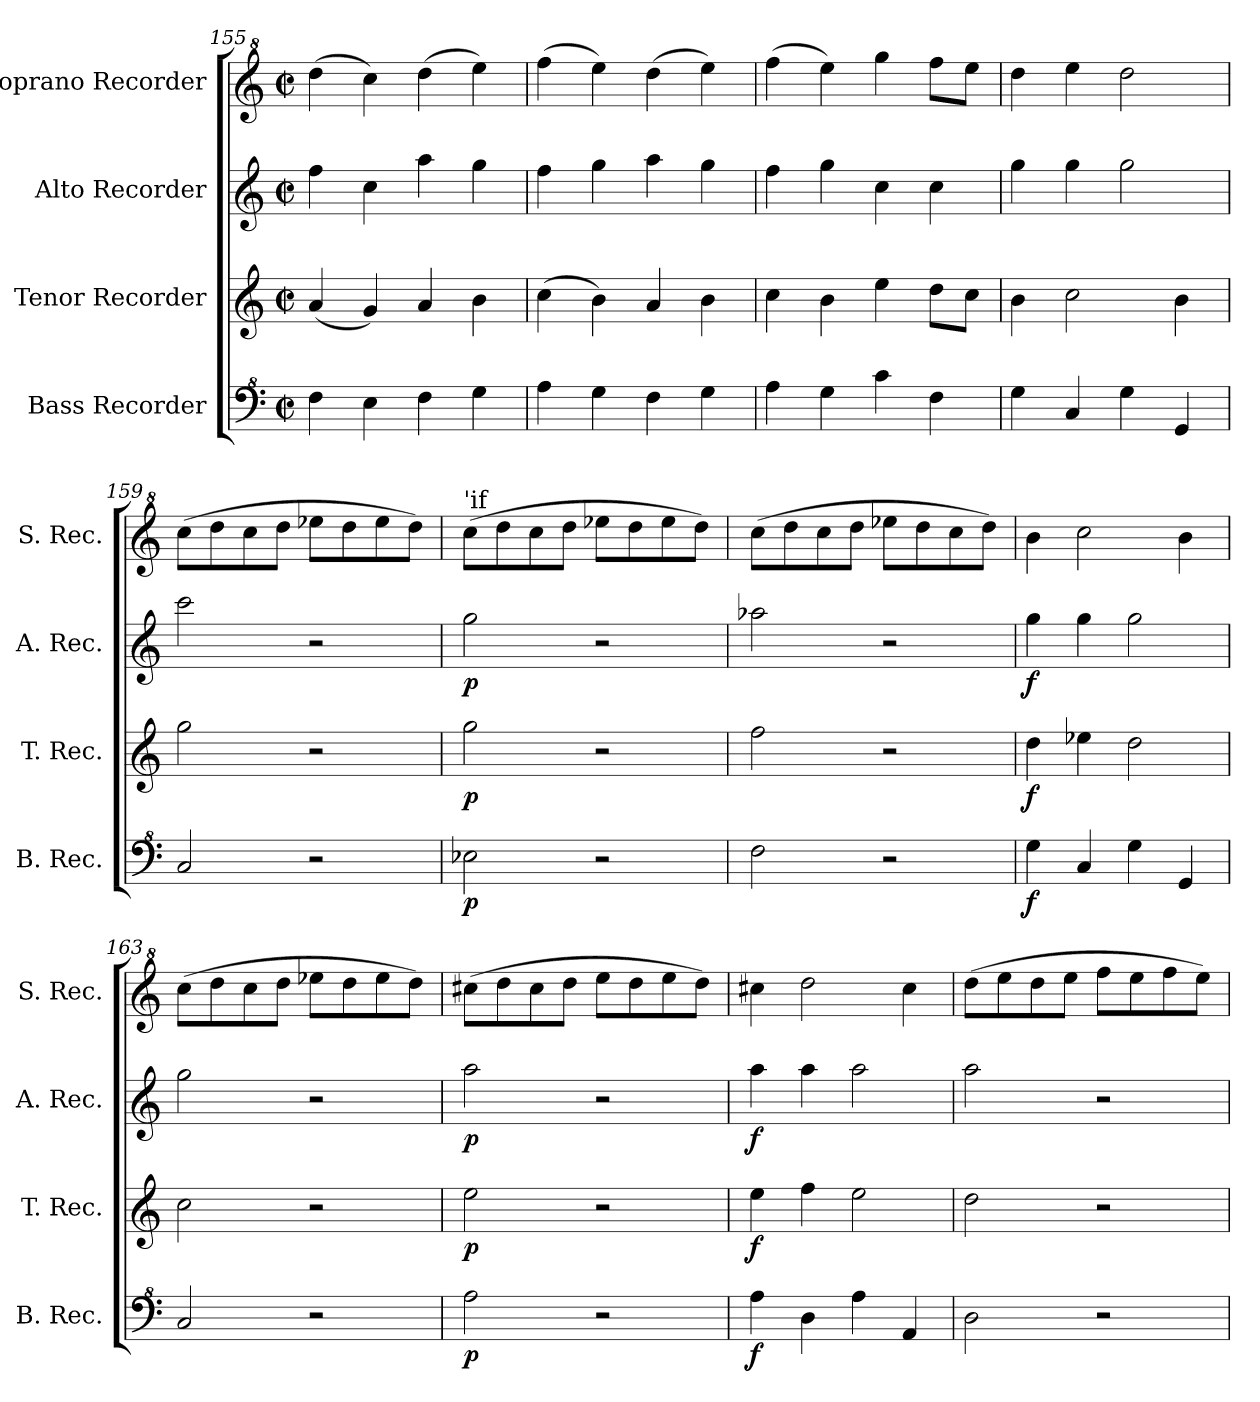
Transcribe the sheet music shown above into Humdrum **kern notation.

**kern	**dynam	**kern	**dynam	**kern	**dynam	**kern
*part4	*part4	*part3	*part3	*part2	*part2	*part1
*staff4	*staff4	*staff3	*staff3	*staff2	*staff2	*staff1
*I"Bass Recorder	*	*I"Tenor Recorder	*	*I"Alto Recorder	*	*I"Soprano Recorder
*I'B. Rec.	*	*I'T. Rec.	*	*I'A. Rec.	*	*I'S. Rec.
*clefF^4	*	*clefG2	*	*clefG2	*	*clefG^2
*k[]	*	*k[]	*	*k[]	*	*k[]
*M2/2	*	*M2/2	*	*M2/2	*	*M2/2
*met(c|)	*	*met(c|)	*	*met(c|)	*	*met(c|)
=155	=155	=155	=155	=155	=155	=155
4f\	.	(<4a/	.	4ff\	.	(>4ddd\
4e\	.	4g/)	.	4cc\	.	4ccc\)
4f\	.	4a/	.	4aa\	.	(>4ddd\
4g\	.	4b\	.	4gg\	.	4eee\)
=156	=156	=156	=156	=156	=156	=156
4a\	.	(>4cc\	.	4ff\	.	(>4fff\
4g\	.	4b\)	.	4gg\	.	4eee\)
4f\	.	4a/	.	4aa\	.	(>4ddd\
4g\	.	4b\	.	4gg\	.	4eee\)
=157	=157	=157	=157	=157	=157	=157
4a\	.	4cc\	.	4ff\	.	(>4fff\
4g\	.	4b\	.	4gg\	.	4eee\)
4cc\	.	4ee\	.	4cc\	.	4ggg\
4f\	.	8dd\L	.	4cc\	.	8fff\L
.	.	8cc\J	.	.	.	8eee\J
=158	=158	=158	=158	=158	=158	=158
4g\	.	4b\	.	4gg\	.	4ddd\
4c/	.	2cc\	.	4gg\	.	4eee\
4g\	.	.	.	2gg\	.	2ddd\
4G/	.	4b\	.	.	.	.
!!LO:PB:g=z
=159	=159	=159	=159	=159	=159	=159
2c/	.	2gg\	.	2ccc\	.	(>8ccc\L
.	.	.	.	.	.	8ddd\
.	.	.	.	.	.	8ccc\
.	.	.	.	.	.	8ddd\J
2r	.	2r	.	2r	.	8eee-X\L
.	.	.	.	.	.	8ddd\
.	.	.	.	.	.	8eee-\
.	.	.	.	.	.	8ddd\J)
=160	=160	=160	=160	=160	=160	=160
!	!	!	!	!	!	!LO:TX:a:t='if
!	!LO:DY:b	!	!LO:DY:b	!	!LO:DY:b	!
2e-X\	p	2gg\	p	2gg\	p	(>8ccc\L
.	.	.	.	.	.	8ddd\
.	.	.	.	.	.	8ccc\
.	.	.	.	.	.	8ddd\J
2r	.	2r	.	2r	.	8eee-X\L
.	.	.	.	.	.	8ddd\
.	.	.	.	.	.	8eee-\
.	.	.	.	.	.	8ddd\J)
=161	=161	=161	=161	=161	=161	=161
2f\	.	2ff\	.	2aa-X\	.	(>8ccc\L
.	.	.	.	.	.	8ddd\
.	.	.	.	.	.	8ccc\
.	.	.	.	.	.	8ddd\J
2r	.	2r	.	2r	.	8eee-X\L
.	.	.	.	.	.	8ddd\
.	.	.	.	.	.	8ccc\
.	.	.	.	.	.	8ddd\J)
=162	=162	=162	=162	=162	=162	=162
!	!LO:DY:b	!	!LO:DY:b	!	!LO:DY:b	!
4g\	f	4dd\	f	4gg\	f	4bb\
4c/	.	4ee-X\	.	4gg\	.	2ccc\
4g\	.	2dd\	.	2gg\	.	.
4G/	.	.	.	.	.	4bb\
=163	=163	=163	=163	=163	=163	=163
2c/	.	2cc\	.	2gg\	.	(>8ccc\L
.	.	.	.	.	.	8ddd\
.	.	.	.	.	.	8ccc\
.	.	.	.	.	.	8ddd\J
2r	.	2r	.	2r	.	8eee-X\L
.	.	.	.	.	.	8ddd\
.	.	.	.	.	.	8eee-\
.	.	.	.	.	.	8ddd\J)
=164	=164	=164	=164	=164	=164	=164
!	!LO:DY:b	!	!LO:DY:b	!	!LO:DY:b	!
2a\	p	2ee\	p	2aa\	p	(>8ccc#X\L
.	.	.	.	.	.	8ddd\
.	.	.	.	.	.	8ccc#\
.	.	.	.	.	.	8ddd\J
2r	.	2r	.	2r	.	8eee\L
.	.	.	.	.	.	8ddd\
.	.	.	.	.	.	8eee\
.	.	.	.	.	.	8ddd\J)
=165	=165	=165	=165	=165	=165	=165
!	!LO:DY:b	!	!LO:DY:b	!	!LO:DY:b	!
4a\	f	4ee\	f	4aa\	f	4ccc#X\
4d\	.	4ff\	.	4aa\	.	2ddd\
4a\	.	2ee\	.	2aa\	.	.
4A/	.	.	.	.	.	4ccc#\
!!LO:LB:g=z
=166	=166	=166	=166	=166	=166	=166
2d\	.	2dd\	.	2aa\	.	(>8ddd\L
.	.	.	.	.	.	8eee\
.	.	.	.	.	.	8ddd\
.	.	.	.	.	.	8eee\J
2r	.	2r	.	2r	.	8fff\L
.	.	.	.	.	.	8eee\
.	.	.	.	.	.	8fff\
.	.	.	.	.	.	8eee\J)
=	=	=	=	=	=	=
*-	*-	*-	*-	*-	*-	*-
